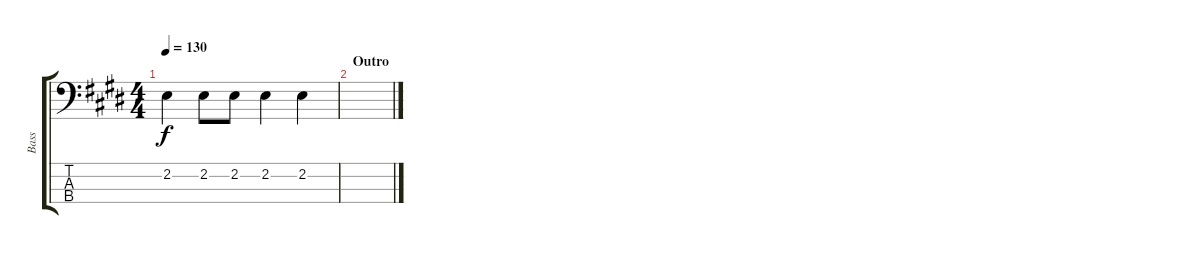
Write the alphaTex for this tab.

\track ("Bass" "Bass") {instrument electricbasspick}
\staff {score tabs}
\tuning (G2 D2 A1 E1) {hide}
\ts (4 4)
\tempo 130
\clef f4
\ks e
2.2.4{dy f} 2.2.8 2.2.8 2.2.4 2.2.4 |
\section ("" "Outro")
